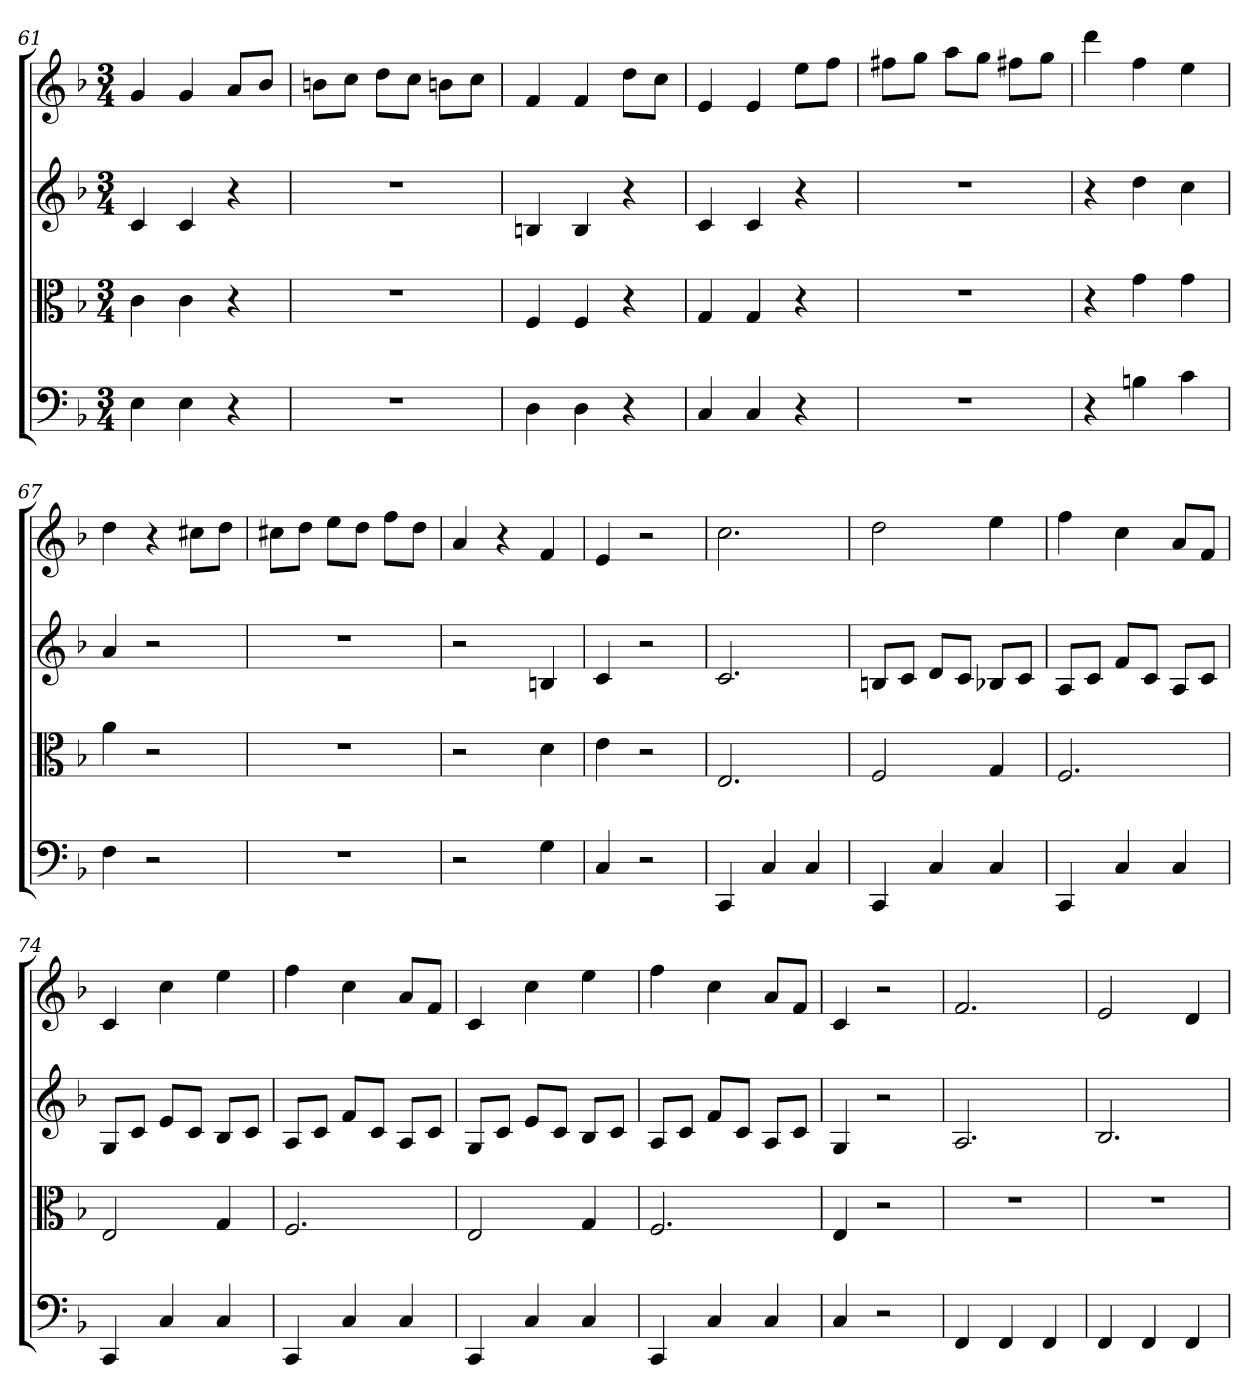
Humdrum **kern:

**kern	**kern	**kern	**kern
*part4	*part3	*part2	*part1
*staff4	*staff3	*staff2	*staff1
*clefF4	*clefC3	*clefG2	*clefG2
*k[b-]	*k[b-]	*k[b-]	*k[b-]
*F:	*F:	*F:	*F:
*M3/4	*M3/4	*M3/4	*M3/4
=61	=61	=61	=61
4E	4c	4c	4g
4E	4c	4c	4g
4r	4r	4r	8aL
.	.	.	8b-J
=62	=62	=62	=62
2.r	2.r	2.r	8bnL
.	.	.	8ccJ
.	.	.	8ddL
.	.	.	8ccJ
.	.	.	8bnL
.	.	.	8ccJ
=63	=63	=63	=63
4D	4F	4Bn	4f
4D	4F	4B	4f
4r	4r	4r	8ddL
.	.	.	8ccJ
=64	=64	=64	=64
4C	4G	4c	4e
4C	4G	4c	4e
4r	4r	4r	8eeL
.	.	.	8ffJ
=65	=65	=65	=65
2.r	2.r	2.r	8ff#XL
.	.	.	8ggJ
.	.	.	8aaL
.	.	.	8ggJ
.	.	.	8ff#XL
.	.	.	8ggJ
=66	=66	=66	=66
4r	4r	4r	4ddd
4Bn	4g	4dd	4ff
4c	4g	4cc	4ee
=67	=67	=67	=67
4F	4a	4a	4dd
2r	2r	2r	4r
.	.	.	8cc#XL
.	.	.	8ddJ
=68	=68	=68	=68
2.r	2.r	2.r	8cc#XL
.	.	.	8ddJ
.	.	.	8eeL
.	.	.	8ddJ
.	.	.	8ffL
.	.	.	8ddJ
=69	=69	=69	=69
2r	2r	2r	4a
.	.	.	4r
4G	4d	4Bn	4f
=70	=70	=70	=70
4C	4e	4c	4e
2r	2r	2r	2r
=71	=71	=71	=71
4CC	2.E	2.c	2.cc
4C	.	.	.
4C	.	.	.
=72	=72	=72	=72
4CC	2F	8BnL	2dd
.	.	8cJ	.
4C	.	8dL	.
.	.	8cJ	.
4C	4G	8B-XL	4ee
.	.	8cJ	.
=73	=73	=73	=73
4CC	2.F	8AL	4ff
.	.	8cJ	.
4C	.	8fL	4cc
.	.	8cJ	.
4C	.	8AL	8aL
.	.	8cJ	8fJ
=74	=74	=74	=74
4CC	2E	8GL	4c
.	.	8cJ	.
4C	.	8eL	4cc
.	.	8cJ	.
4C	4G	8B-L	4ee
.	.	8cJ	.
=75	=75	=75	=75
4CC	2.F	8AL	4ff
.	.	8cJ	.
4C	.	8fL	4cc
.	.	8cJ	.
4C	.	8AL	8aL
.	.	8cJ	8fJ
=76	=76	=76	=76
4CC	2E	8GL	4c
.	.	8cJ	.
4C	.	8eL	4cc
.	.	8cJ	.
4C	4G	8B-L	4ee
.	.	8cJ	.
=77	=77	=77	=77
4CC	2.F	8AL	4ff
.	.	8cJ	.
4C	.	8fL	4cc
.	.	8cJ	.
4C	.	8AL	8aL
.	.	8cJ	8fJ
=78	=78	=78	=78
4C	4E	4G	4c
2r	2r	2r	2r
=79	=79	=79	=79
4FF	2.r	2.A	2.f
4FF	.	.	.
4FF	.	.	.
=80	=80	=80	=80
4FF	2.r	2.B-	2e
4FF	.	.	.
4FF	.	.	4d
=	=	=	=
*-	*-	*-	*-
